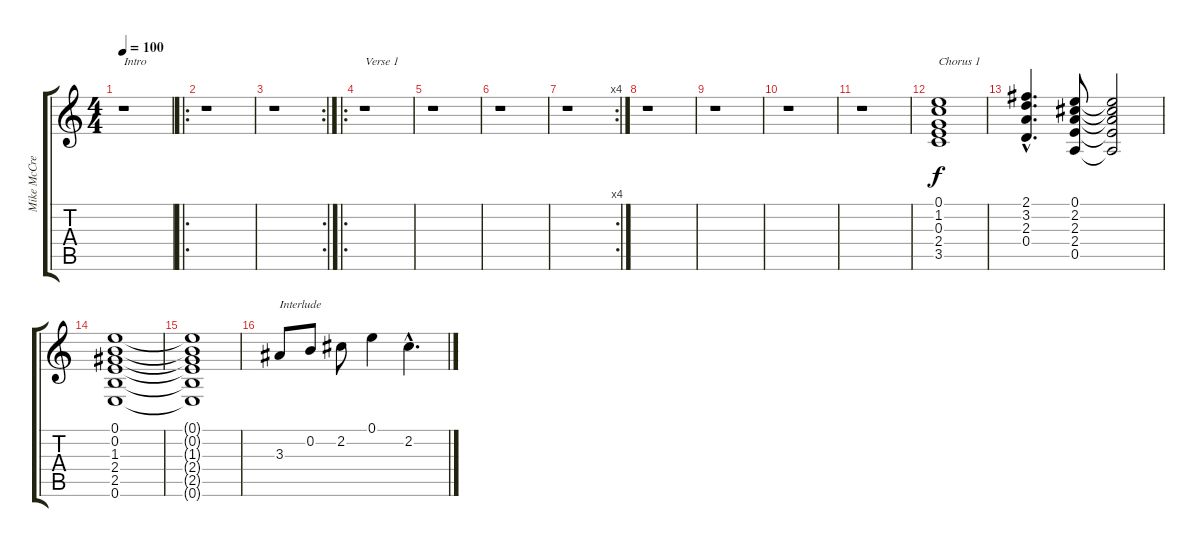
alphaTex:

\track ("Mike McCready" "Mike McCre") {instrument overdrivenguitar}
\staff {score tabs}
\tuning (E4 B3 G3 D3 A2 E2) {hide}
\ts (4 4)
\tempo 100
\clef g2
\ks c
r.1{txt "Intro" dy f instrument overdrivenguitar} |
\ro
r.1 |
\rc 2
r.1 |
\ro
r.1{txt "Verse 1"} |
r.1 |
r.1 |
\rc 4
r.1 |
r.1 |
r.1 |
r.1 |
r.1 |
(0.1 1.2 0.3 2.4 3.5).1{txt "Chorus 1"} |
(2.1{hac} 3.2{hac} 2.3{hac} 0.4{hac}).4{d} (0.1 2.2 2.3 2.4 0.5).8 (0.1{t} 2.2{t} 2.3{t} 2.4{t} 0.5{t}).2 |
(0.1 0.2 1.3 2.4 2.5 0.6).1 |
(0.1{t} 0.2{t} 1.3{t} 2.4{t} 2.5{t} 0.6{t}).1 |
3.3.8{txt "Interlude"} 0.2.8 2.2.8 0.1.4 2.2{hac}.4{d}
